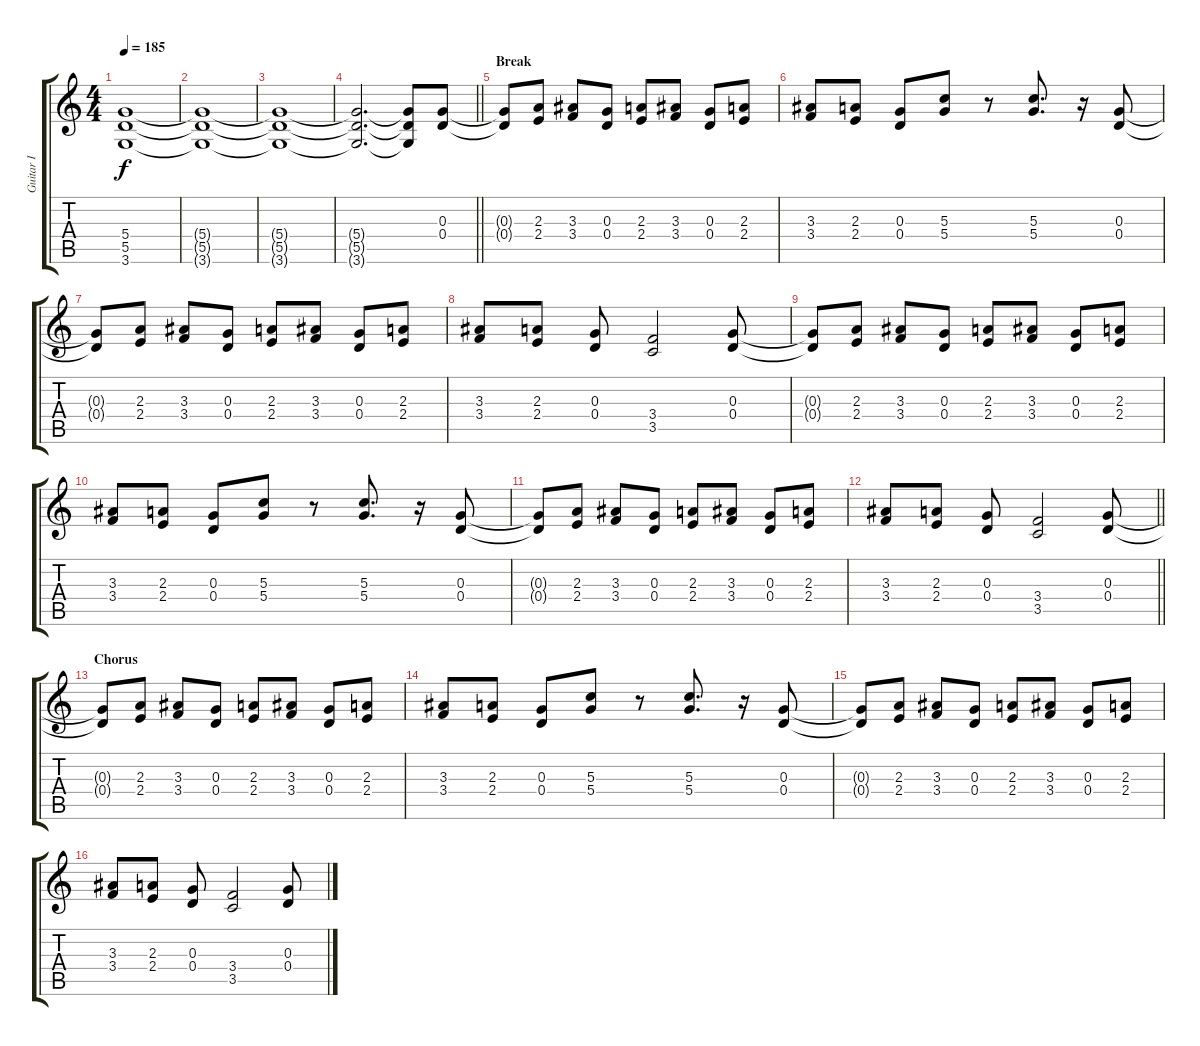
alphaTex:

\track ("Guitar I" "Guitar I") {instrument overdrivenguitar}
\staff {score tabs}
\tuning (E4 B3 G3 D3 A2 E2) {hide}
\ts (4 4)
\tempo 185
\clef g2
\ks c
(5.4{t} 5.5{t} 3.6{t}).1{dy f} |
(5.4{t} 5.5{t} 3.6{t}).1 |
(5.4{t} 5.5{t} 3.6{t}).1 |
\barLineRight lightlight
(5.4{t} 5.5{t} 3.6{t}).2{d} (5.4{t} 5.5{t} 3.6{t}).8 (0.3 0.4).8{volume 14 balance 5} |
\section ("" "Break")
(0.3{t} 0.4{t}).8 (2.3 2.4).8 (3.3 3.4).8 (0.3 0.4).8 (2.3 2.4).8 (3.3 3.4).8 (0.3 0.4).8 (2.3 2.4).8 |
(3.3 3.4).8 (2.3 2.4).8 (0.3 0.4).8 (5.3 5.4).8 r.8 (5.3 5.4).8{d} r.16 (0.3 0.4).8 |
(0.3{t} 0.4{t}).8 (2.3 2.4).8 (3.3 3.4).8 (0.3 0.4).8 (2.3 2.4).8 (3.3 3.4).8 (0.3 0.4).8 (2.3 2.4).8 |
(3.3 3.4).8 (2.3 2.4).8 (0.3 0.4).8 (3.4 3.5).2 (0.3 0.4).8 |
(0.3{t} 0.4{t}).8 (2.3 2.4).8 (3.3 3.4).8 (0.3 0.4).8 (2.3 2.4).8 (3.3 3.4).8 (0.3 0.4).8 (2.3 2.4).8 |
(3.3 3.4).8 (2.3 2.4).8 (0.3 0.4).8 (5.3 5.4).8 r.8 (5.3 5.4).8{d} r.16 (0.3 0.4).8 |
(0.3{t} 0.4{t}).8 (2.3 2.4).8 (3.3 3.4).8 (0.3 0.4).8 (2.3 2.4).8 (3.3 3.4).8 (0.3 0.4).8 (2.3 2.4).8 |
\barLineRight lightlight
(3.3 3.4).8 (2.3 2.4).8 (0.3 0.4).8 (3.4 3.5).2 (0.3 0.4).8 |
\section ("" "Chorus")
(0.3{t} 0.4{t}).8 (2.3 2.4).8 (3.3 3.4).8 (0.3 0.4).8 (2.3 2.4).8 (3.3 3.4).8 (0.3 0.4).8 (2.3 2.4).8 |
(3.3 3.4).8 (2.3 2.4).8 (0.3 0.4).8 (5.3 5.4).8 r.8 (5.3 5.4).8{d} r.16 (0.3 0.4).8 |
(0.3{t} 0.4{t}).8 (2.3 2.4).8 (3.3 3.4).8 (0.3 0.4).8 (2.3 2.4).8 (3.3 3.4).8 (0.3 0.4).8 (2.3 2.4).8 |
(3.3 3.4).8 (2.3 2.4).8 (0.3 0.4).8 (3.4 3.5).2 (0.3 0.4).8
